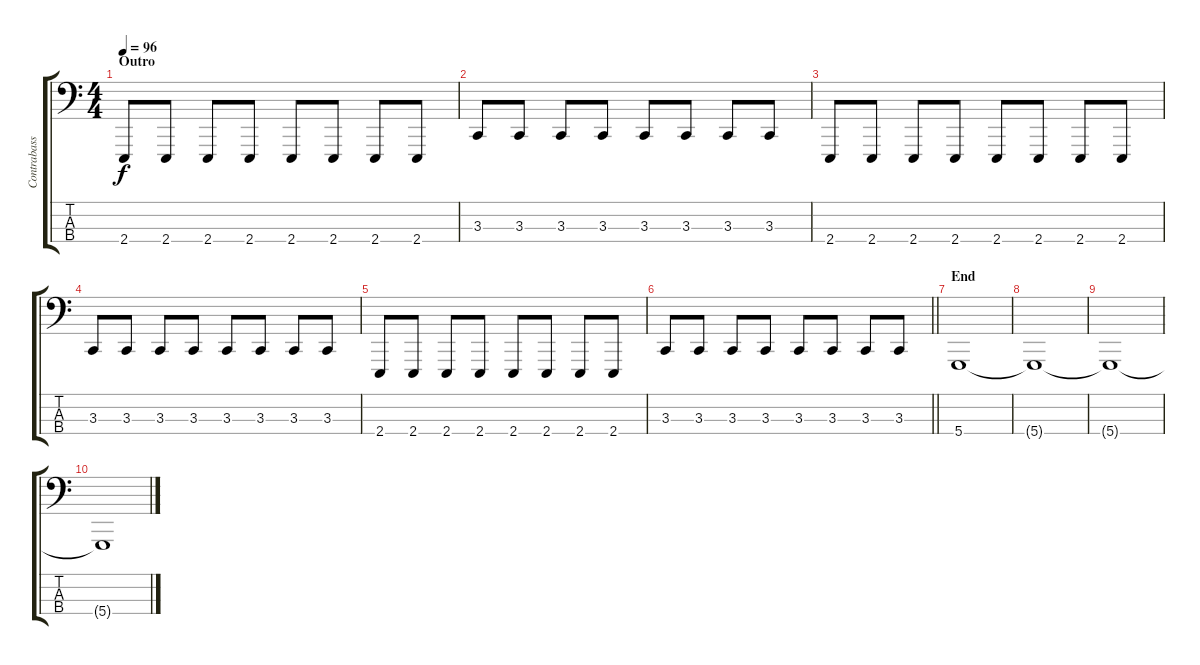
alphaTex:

\track ("Contrabass (Strings)" "Contrabass") {instrument stringensemble1}
\staff {score tabs}
\tuning (G2 D2 A1 D1) {hide}
\ts (4 4)
\section ("" "Outro")
\tempo 96
\clef f4
\ks c
2.4.8{dy f} 2.4.8 2.4.8 2.4.8 2.4.8 2.4.8 2.4.8 2.4.8 |
3.3.8 3.3.8 3.3.8 3.3.8 3.3.8 3.3.8 3.3.8 3.3.8 |
2.4.8 2.4.8 2.4.8 2.4.8 2.4.8 2.4.8 2.4.8 2.4.8 |
3.3.8 3.3.8 3.3.8 3.3.8 3.3.8 3.3.8 3.3.8 3.3.8 |
2.4.8 2.4.8 2.4.8 2.4.8 2.4.8 2.4.8 2.4.8 2.4.8 |
\barLineRight lightlight
3.3.8 3.3.8 3.3.8 3.3.8 3.3.8 3.3.8 3.3.8 3.3.8 |
\section ("" "End")
5.4.1 |
5.4{t}.1 |
5.4{t}.1 |
5.4{t}.1
